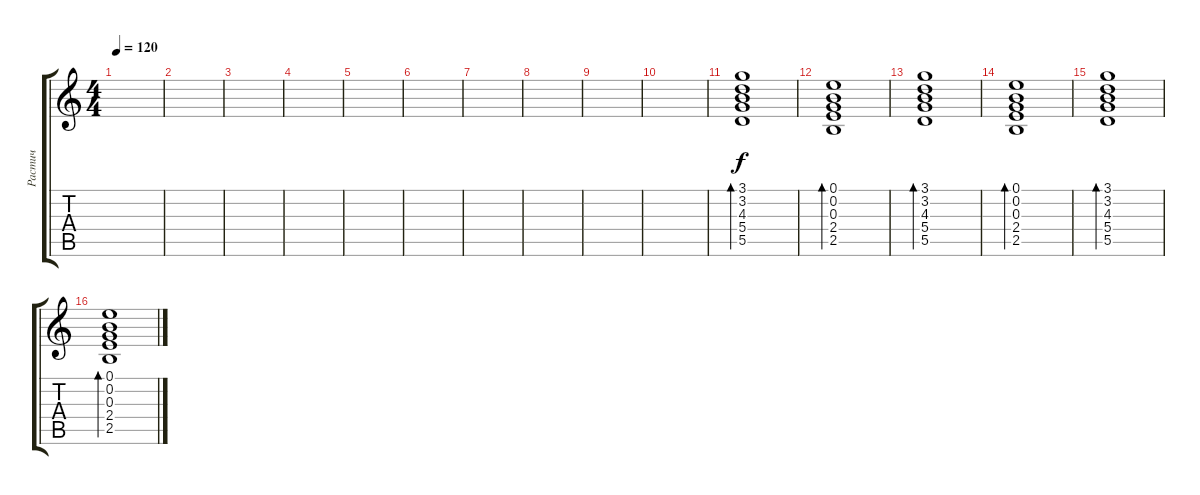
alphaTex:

\track ("Растич" "Растич") {instrument electricguitarclean}
\staff {score tabs}
\tuning (E4 B3 G3 D3 A2 E2) {hide}
\ts (4 4)
\tempo 120
\clef g2
\ks c
|
|
|
|
|
|
|
|
|
|
(3.1 3.2 4.3 5.4 5.5).1{bd 120} |
(0.1 0.2 0.3 2.4 2.5).1{bd 120} |
(3.1 3.2 4.3 5.4 5.5).1{bd 120} |
(0.1 0.2 0.3 2.4 2.5).1{bd 120} |
(3.1 3.2 4.3 5.4 5.5).1{bd 120} |
(0.1 0.2 0.3 2.4 2.5).1{bd 120}
